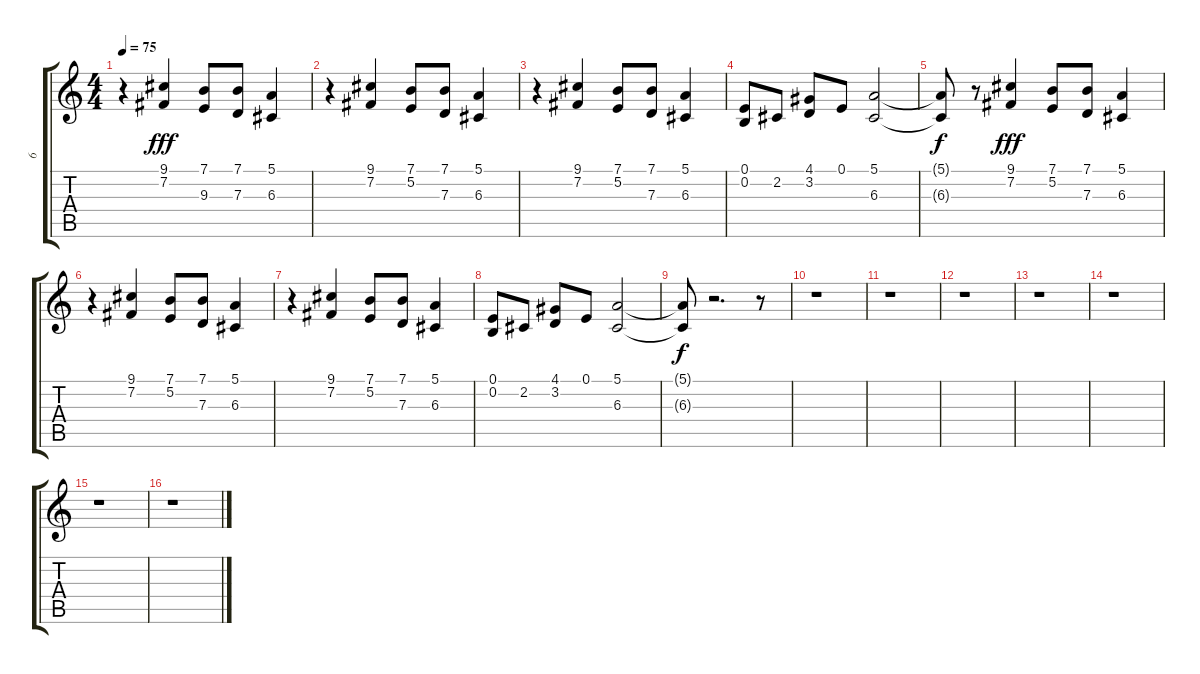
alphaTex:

\track ("6" "6") {instrument stringensemble1}
\staff {score tabs}
\tuning (E4 B3 G3 D3 A2 E2) {hide}
\ts (4 4)
\tempo 75
\clef g2
\ks c
r.4{dy fff} (9.1 7.2).4 (7.1 9.3).8 (7.1 7.3).8 (5.1 6.3).4 |
r.4 (9.1 7.2).4 (7.1 5.2).8 (7.1 7.3).8 (5.1 6.3).4 |
r.4 (9.1 7.2).4 (7.1 5.2).8 (7.1 7.3).8 (5.1 6.3).4 |
(0.1 0.2).8 2.2.8 (4.1 3.2).8 0.1.8 (5.1 6.3).2 |
(5.1{t} 6.3{t}).8{dy f} r.8 (9.1 7.2).4{dy fff} (7.1 5.2).8 (7.1 7.3).8 (5.1 6.3).4 |
r.4 (9.1 7.2).4 (7.1 5.2).8 (7.1 7.3).8 (5.1 6.3).4 |
r.4 (9.1 7.2).4 (7.1 5.2).8 (7.1 7.3).8 (5.1 6.3).4 |
(0.1 0.2).8 2.2.8 (4.1 3.2).8 0.1.8 (5.1 6.3).2 |
(5.1{t} 6.3{t}).8{dy f} r.2{d} r.8 |
r.1 |
r.1 |
r.1 |
r.1 |
r.1 |
r.1 |
r.1
